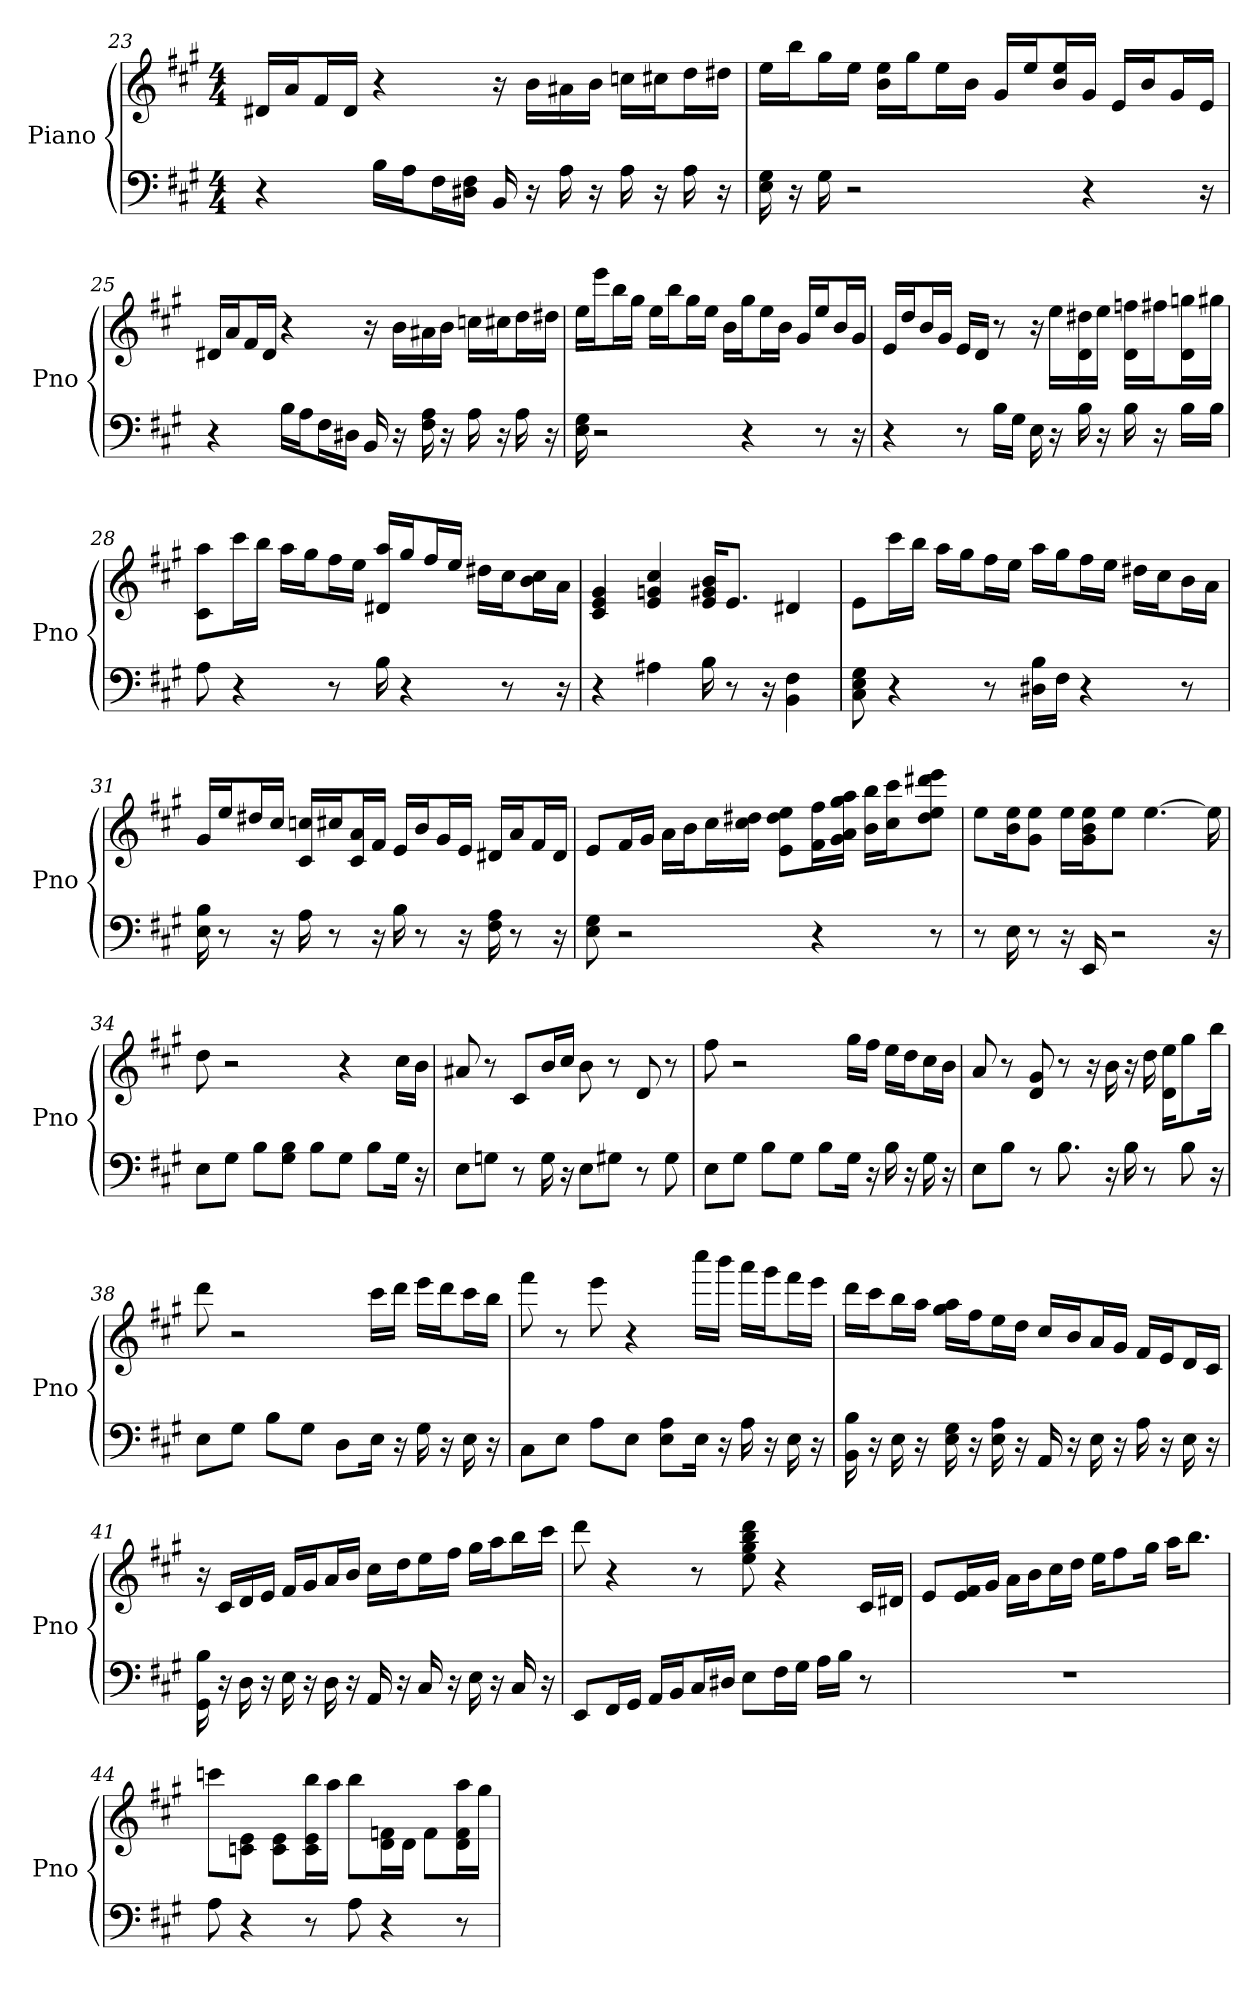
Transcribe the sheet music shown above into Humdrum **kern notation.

**kern	**kern
*part1	*part1
*staff2	*staff1
*I"Piano	*
*I'Pno	*
*clefF4	*clefG2
*k[f#c#g#]	*k[f#c#g#]
*A:	*A:
*M4/4	*M4/4
=23	=23
4r	16d#/LL
.	16a/J
.	16f#/L
.	16d#/JJ
16B\LL	4r
16A\J	.
16F#\L	.
16D#\ 16F#\JJ	.
16BB	16r
16r	16b\LL
16A	16a#\
16r	16b\JJ
16A	16cc\LL
16r	16cc#\J
16A	16dd\L
16r	16dd#\JJ
=24	=24
16G# 16E	16ee\LL
16r	16bb\J
16G#	16gg#\L
2r	16ee\JJ
.	16ee\ 16b\LL
.	16gg#\J
.	16ee\L
.	16b\JJ
.	16g#/LL
.	16ee/J
.	16b/ 16ee/L
4r	16g#/JJ
.	16e/LL
.	16b/J
.	16g#/L
16r	16e/JJ
=25	=25
4r	16d#/LL
.	16a/J
.	16f#/L
.	16d#/JJ
16B\LL	4r
16A\J	.
16F#\L	.
16D#\JJ	.
16BB	16r
16r	16b\LL
16F# 16A	16a#\
16r	16b\JJ
16A	16cc\LL
16r	16cc#\J
16A	16dd\L
16r	16dd#\JJ
=26	=26
16G# 16E	16ee\LL
2r	16eee\J
.	16bb\L
.	16gg#\JJ
.	16ee\LL
.	16bb\J
.	16gg#\L
.	16ee\JJ
.	16b\LL
4r	16gg#\J
.	16ee\L
.	16b\JJ
.	16g#/LL
8r	16ee/J
.	16b/L
16r	16g#/JJ
=27	=27
4r	16e/LL
.	16dd/J
.	16b/L
.	16g#/JJ
8r	16e/LL
.	16d/JJ
16B\LL	8r
16G#\JJ	.
16E	16r
16r	16ee\LL
16B	16dd#\ 16d\
16r	16ee\JJ
16B	16d\ 16ff\LL
16r	16ff#\J
16B\LL	16gg\ 16d\L
16B\JJ	16gg#\JJ
=28	=28
8A	8aa\ 8c#\L
4r	16ccc#\L
.	16bb\JJ
.	16aa\LL
.	16gg#\J
8r	16ff#\L
.	16ee\JJ
16B	16d#/ 16aa/LL
4r	16gg#/J
.	16ff#/L
.	16ee/JJ
.	16dd#\LL
8r	16cc#\J
.	16b\ 16cc#\L
16r	16a\JJ
=29	=29
4r	4g# 4c# 4e
4A#	4cc# 4g 4e
16B	16g#/ 16e/ 16b/KL
8r	8.e/J
16r	.
4F# 4BB	4d#
=30	=30
8E 8G# 8C#	8e\L
4r	16ccc#\L
.	16bb\JJ
.	16aa\LL
.	16gg#\J
8r	16ff#\L
.	16ee\JJ
16B\ 16D#\LL	16aa\LL
16F#\JJ	16gg#\J
4r	16ff#\L
.	16ee\JJ
.	16dd#\LL
.	16cc#\J
8r	16b\L
.	16a\JJ
=31	=31
16E 16B	16g#/LL
8r	16ee/J
.	16dd#/L
16r	16cc#/JJ
16A	16cc/ 16c#/LL
8r	16cc#/J
.	16c#/ 16a/L
16r	16f#/JJ
16B	16e/LL
8r	16b/J
.	16g#/L
16r	16e/JJ
16F# 16A	16d#/LL
8r	16a/J
.	16f#/L
16r	16d#/JJ
=32	=32
8G# 8E	8e/L
2r	16f#/L
.	16g#/JJ
.	16a\LL
.	16b\J
.	16cc#\L
.	16dd#\ 16cc#\JJ
.	8dd#\ 8e\ 8ee\L
4r	16f#\ 16ff#\L
.	16g#\ 16gg#\ 16aa\ 16a\JJ
.	16bb\ 16b\LL
.	16cc#\ 16ccc#\J
8r	8ddd#\ 8dd#\ 8ee\ 8eee\J
=33	=33
8r	8ee\L
16E	16ee\ 16b\K
8r	8g#\ 8ee\J
16r	16ee\KL
16EE	16ee\ 16b\ 16g#\K
2r	8ee\J
.	[4.ee
16r	16ee]
=34	=34
8E\L	8dd
8G#\J	2r
8B\L	.
8B\ 8G#\J	.
8B\L	.
8G#\J	4r
8B\L	.
16G#\Jk	16cc#\LL
16r	16b\JJ
=35	=35
8E\L	8a#
8G\J	8r
8r	8c#/L
16G	16b/L
16r	16cc#/JJ
8E\L	8b
8G#\J	8r
8r	8d
8G#	8r
=36	=36
8E\L	8ff#
8G#\J	2r
8B\L	.
8G#\J	.
8B\L	.
16G#\Jk	16gg#\LL
16r	16ff#\JJ
16B	16ee\LL
16r	16dd\J
16G#	16cc#\L
16r	16b\JJ
=37	=37
8E\L	8a
8B\J	8r
8r	8g# 8d
8.B	8r
.	16r
16r	16b
16B	16r
8r	16dd
.	16ee\ 16d\KL
8B	8gg#\
16r	16bb\Jk
=38	=38
8E\L	8ddd
8G#\J	2r
8B\L	.
8G#\J	.
8D\L	.
16E\Jk	16ccc#\LL
16r	16ddd\JJ
16G#	16eee\LL
16r	16ddd\J
16E	16ccc#\L
16r	16bb\JJ
=39	=39
8C#\L	8fff#
8E\J	8r
8A\L	8eee
8E\J	4r
8A\ 8E\L	.
16E\Jk	16cccc#\LL
16r	16bbb\JJ
16A	16aaa\LL
16r	16ggg#\J
16E	16fff#\L
16r	16eee\JJ
=40	=40
16BB 16B	16ddd\LL
16r	16ccc#\J
16E	16bb\L
16r	16aa\JJ
16G# 16E	16gg#\ 16aa\LL
16r	16ff#\J
16E 16A	16ee\L
16r	16dd\JJ
16AA	16cc#/LL
16r	16b/J
16E	16a/L
16r	16g#/JJ
16A	16f#/LL
16r	16e/J
16E	16d/L
16r	16c#/JJ
=41	=41
16GG# 16B	16r
16r	16c#/LL
16D	16d/
16r	16e/JJ
16E	16f#/LL
16r	16g#/J
16D	16a/L
16r	16b/JJ
16AA	16cc#\LL
16r	16dd\J
16C#	16ee\L
16r	16ff#\JJ
16E	16gg#\LL
16r	16aa\J
16C#	16bb\L
16r	16ccc#\JJ
=42	=42
8EE/L	8ddd
16FF#/L	4r
16GG#/JJ	.
16AA/LL	.
16BB/J	.
16C#/L	8r
16D#/JJ	.
8E\L	8bb 8ee 8ddd 8gg#
16F#\L	4r
16G#\JJ	.
16A\LL	.
16B\JJ	.
8r	16c#/LL
.	16d#/JJ
=43	=43
1r	8e/L
.	16e/ 16f#/L
.	16g#/JJ
.	16a\LL
.	16b\J
.	16cc#\L
.	16dd\JJ
.	16ee\KL
.	8ff#\
.	16gg#\Jk
.	16aa\KL
.	8.bb\J
=44	=44
8A	8ccc\L
4r	8e\ 8c\J
.	8e\ 8c\L
8r	16e\ 16bb\ 16c\L
.	16aa\JJ
8A	8bb\L
4r	16f\ 16d\L
.	16d\JJ
.	8f\L
8r	16aa\ 16f\ 16d\L
.	16gg#\JJ
=	=
*-	*-
